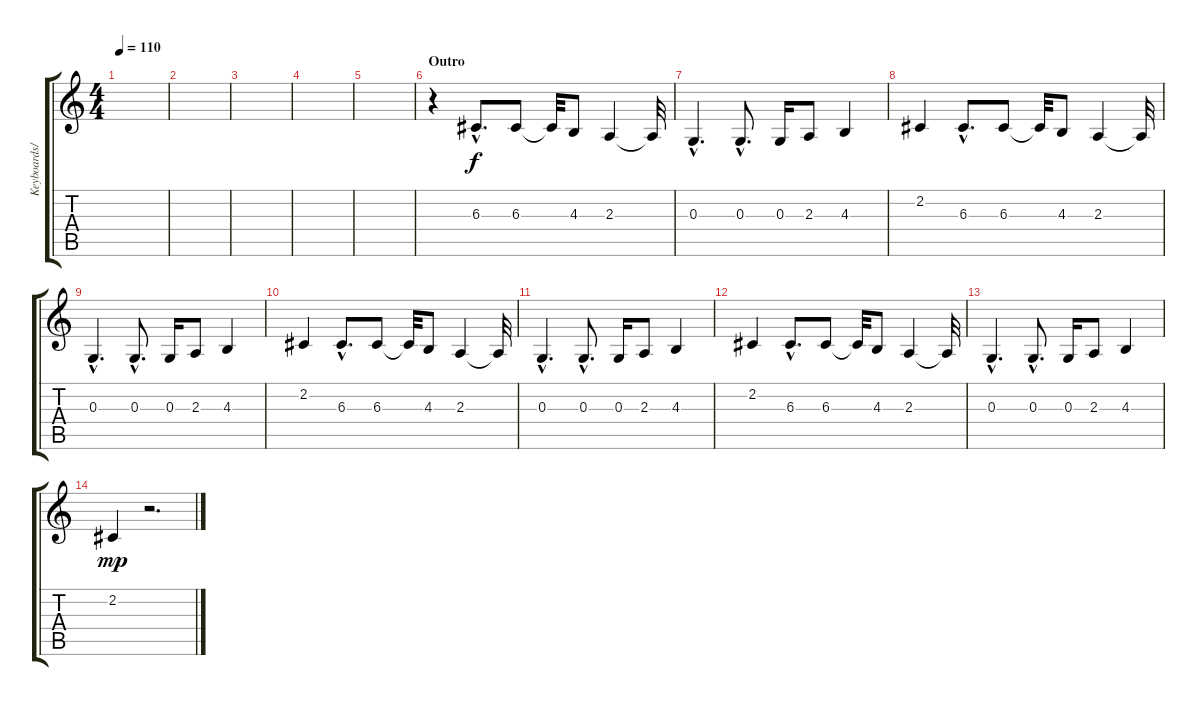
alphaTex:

\track ("Keyboards/Effects" "Keyboards/") {instrument whistle}
\staff {score tabs}
\tuning (E4 B3 G3 D3 A2 E2) {hide}
\ts (4 4)
\tempo 110
\clef g2
\ks c
|
|
|
|
|
\section ("" "Outro")
r.4 6.3{hac}.8{d dy f volume 11 instrument pad3polysynth} 6.3.8 6.3{t}.32 4.3.8 2.3.4 2.3{t}.32 |
0.3{hac}.4{d} 0.3{hac}.8{d} 0.3.16 2.3.8 4.3.4 |
2.2.4 6.3{hac}.8{d volume 12 instrument pad3polysynth} 6.3.8 6.3{t}.32 4.3.8 2.3.4 2.3{t}.32 |
0.3{hac}.4{d} 0.3{hac}.8{d} 0.3.16 2.3.8 4.3.4 |
2.2.4 6.3{hac}.8{d volume 12 instrument pad3polysynth} 6.3.8 6.3{t}.32 4.3.8 2.3.4 2.3{t}.32 |
0.3{hac}.4{d} 0.3{hac}.8{d} 0.3.16 2.3.8 4.3.4 |
2.2.4 6.3{hac}.8{d volume 12 instrument pad3polysynth} 6.3.8 6.3{t}.32 4.3.8 2.3.4 2.3{t}.32 |
0.3{hac}.4{d} 0.3{hac}.8{d} 0.3.16 2.3.8 4.3.4 |
2.2.4{dy mp instrument pad3polysynth} r.2{d}
